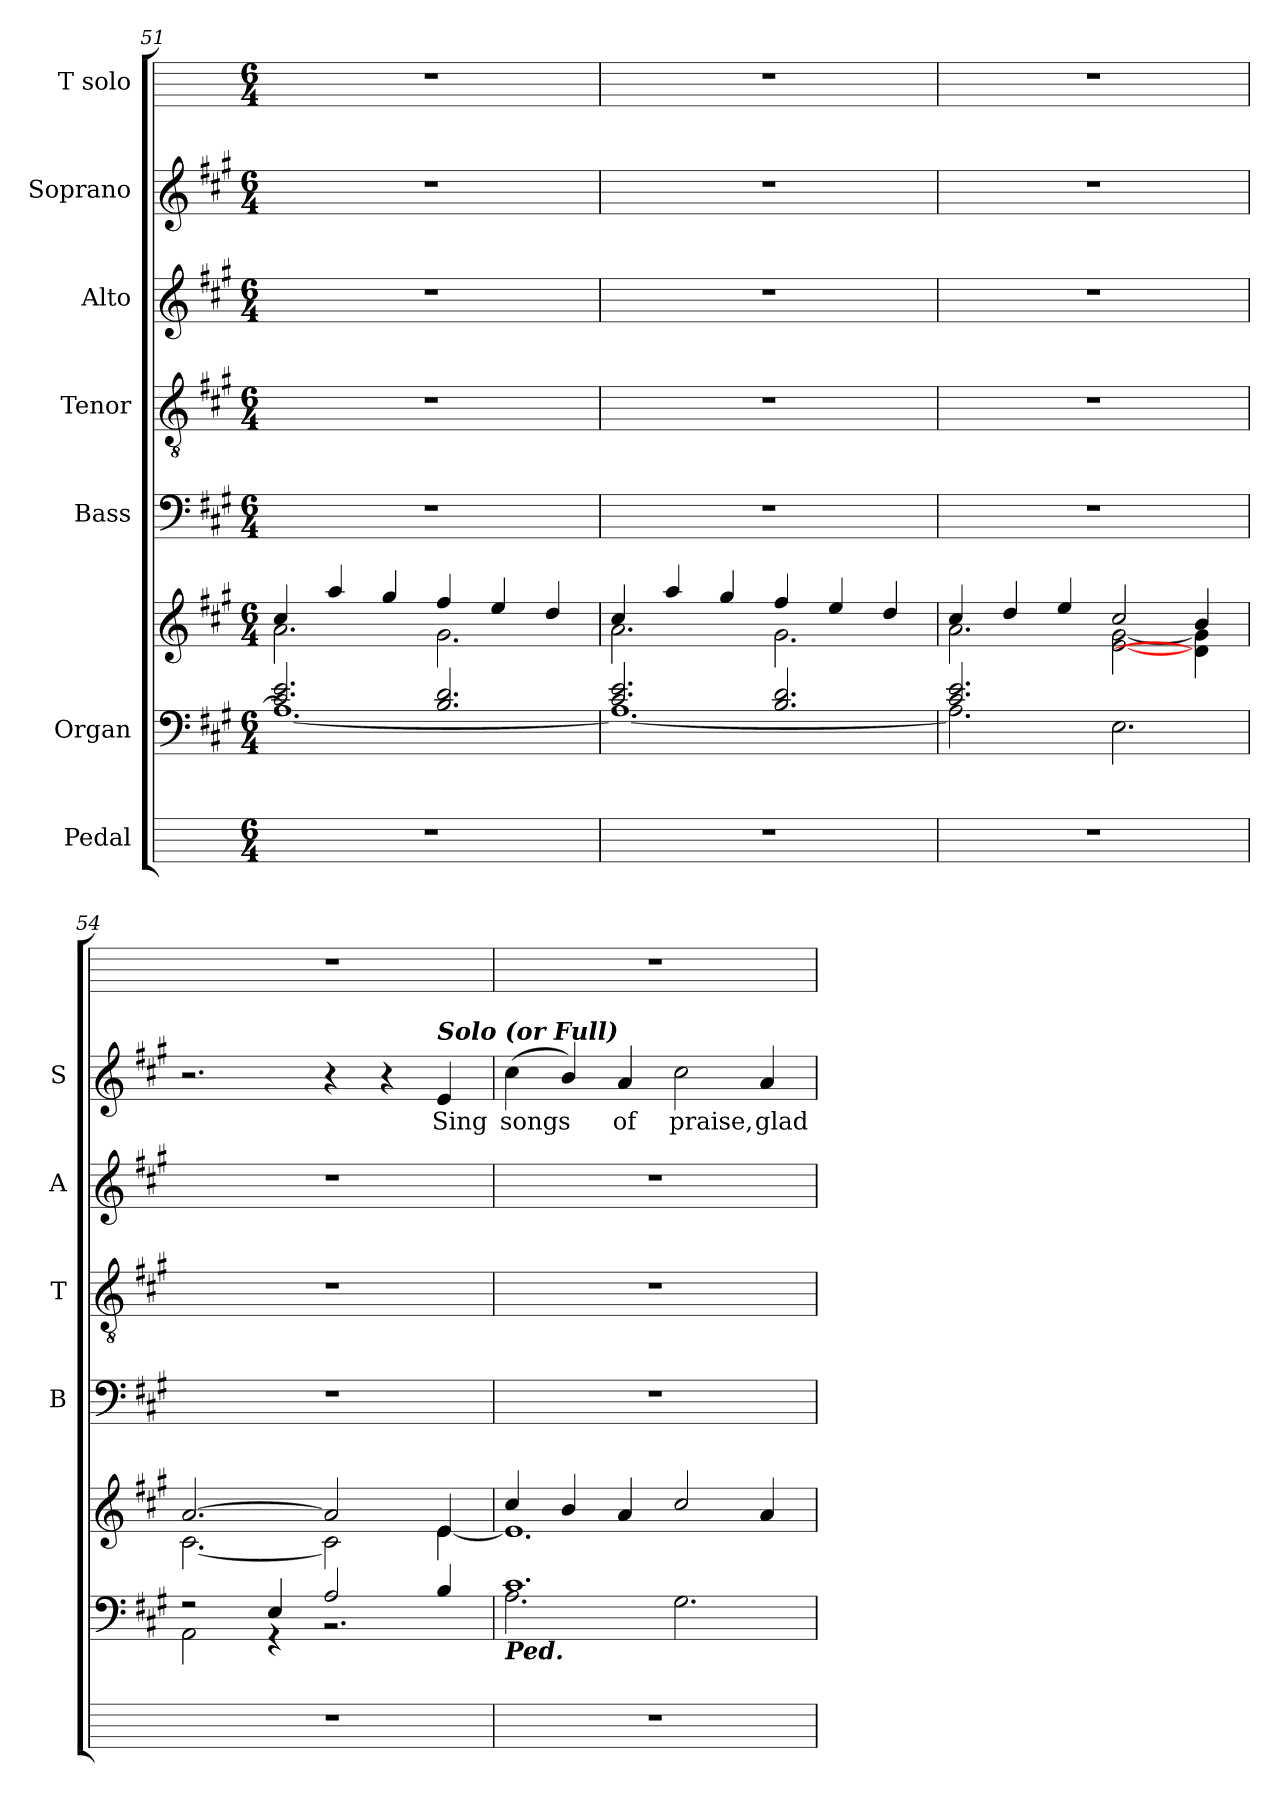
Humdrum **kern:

**kern	**kern	**kern	**kern	**kern	**kern	**kern	**text	**kern
*part7	*part6	*part6	*part5	*part4	*part3	*part2	*part2	*part1
*staff8	*staff7	*staff6	*staff5	*staff4	*staff3	*staff2	*staff2	*staff1
*I"Pedal	*I"Organ	*	*I"Bass	*I"Tenor	*I"Alto	*I"Soprano	*	*I"T solo
*	*	*	*I'B	*I'T	*I'A	*I'S	*	*
*	*clefF4	*clefG2	*clefF4	*clefGv2	*clefG2	*clefG2	*	*
*	*k[f#c#g#]	*k[f#c#g#]	*k[f#c#g#]	*k[f#c#g#]	*k[f#c#g#]	*k[f#c#g#]	*	*
*	*A:	*A:	*A:	*A:	*A:	*A:	*	*
*M6/4	*M6/4	*M6/4	*M6/4	*M6/4	*M6/4	*M6/4	*	*M6/4
=51	=51	=51	=51	=51	=51	=51	=51	=51
*	*^	*^	*	*	*	*	*	*
!	!	!	!	!	!	!	!	!LO:N:vis=1	!	!
1.r	2.c#/ 2.e/	1.A\_	4cc#/	2.a\	1.r	1.r	1.r	1.r	.	1.r
.	.	.	4aa/	.	.	.	.	.	.	.
.	.	.	4gg#/	.	.	.	.	.	.	.
.	2.B/ 2.d/	.	4ff#/	2.g#\	.	.	.	.	.	.
.	.	.	4ee/	.	.	.	.	.	.	.
.	.	.	4dd/	.	.	.	.	.	.	.
=52	=52	=52	=52	=52	=52	=52	=52	=52	=52	=52
!	!	!	!	!	!	!	!	!LO:N:vis=1	!	!
1.r	2.c#/ 2.e/	1.A\_	4cc#/	2.a\	1.r	1.r	1.r	1.r	.	1.r
.	.	.	4aa/	.	.	.	.	.	.	.
.	.	.	4gg#/	.	.	.	.	.	.	.
.	2.B/ 2.d/	.	4ff#/	2.g#\	.	.	.	.	.	.
.	.	.	4ee/	.	.	.	.	.	.	.
.	.	.	4dd/	.	.	.	.	.	.	.
=53	=53	=53	=53	=53	=53	=53	=53	=53	=53	=53
!	!	!	!	!	!	!	!	!LO:N:vis=1	!	!
1.r	2.c#/ 2.e/	2.A\]	4cc#/	2.a\	1.r	1.r	1.r	1.r	.	1.r
.	.	.	4dd/	.	.	.	.	.	.	.
.	.	.	4ee/	.	.	.	.	.	.	.
.	2.ryy	2.E\	2cc#/	[2e\ [2g#\	.	.	.	.	.	.
.	.	.	4b/	4d\] 4g#\]	.	.	.	.	.	.
=54	=54	=54	=54	=54	=54	=54	=54	=54	=54	=54
1.r	2r	2AA\	[2.a/	[2.c#\	1.r	1.r	1.r	2.r	.	1.r
.	4E/	4r	.	.	.	.	.	.	.	.
.	2A/	2.r	2a/]	2c#\]	.	.	.	4r	.	.
.	.	.	.	.	.	.	.	4r	.	.
!	!	!	!	!	!	!	!	!LO:TX:a:Bi:t=Solo (or Full)	!	!
!	!	!	!	!	!	!	!	!	!LO:LY:b	!
.	4B/	.	4e/	[4e\	.	.	.	4e	Sing	.
=55	=55	=55	=55	=55	=55	=55	=55	=55	=55	=55
!	!LO:TX:b:Bi:t=Ped.	!	!	!	!	!	!	!	!	!
!	!	!	!	!	!	!	!	!	!LO:LY:b	!
1.r	1.c#/	2.A\	4cc#/	1.e\]	1.r	1.r	1.r	(>4cc#	songs	1.r
.	.	.	4b/	.	.	.	.	4b/)	.	.
!	!	!	!	!	!	!	!	!	!LO:LY:b	!
.	.	.	4a/	.	.	.	.	4a	of	.
!	!	!	!	!	!	!	!	!	!LO:LY:b	!
.	.	2.G#\	2cc#/	.	.	.	.	2cc#	praise,	.
!	!	!	!	!	!	!	!	!	!LO:LY:b	!
.	.	.	4a/	.	.	.	.	4a	glad	.
*	*v	*v	*	*	*	*	*	*	*	*
*	*	*v	*v	*	*	*	*	*	*
=	=	=	=	=	=	=	=	=
*-	*-	*-	*-	*-	*-	*-	*-	*-
